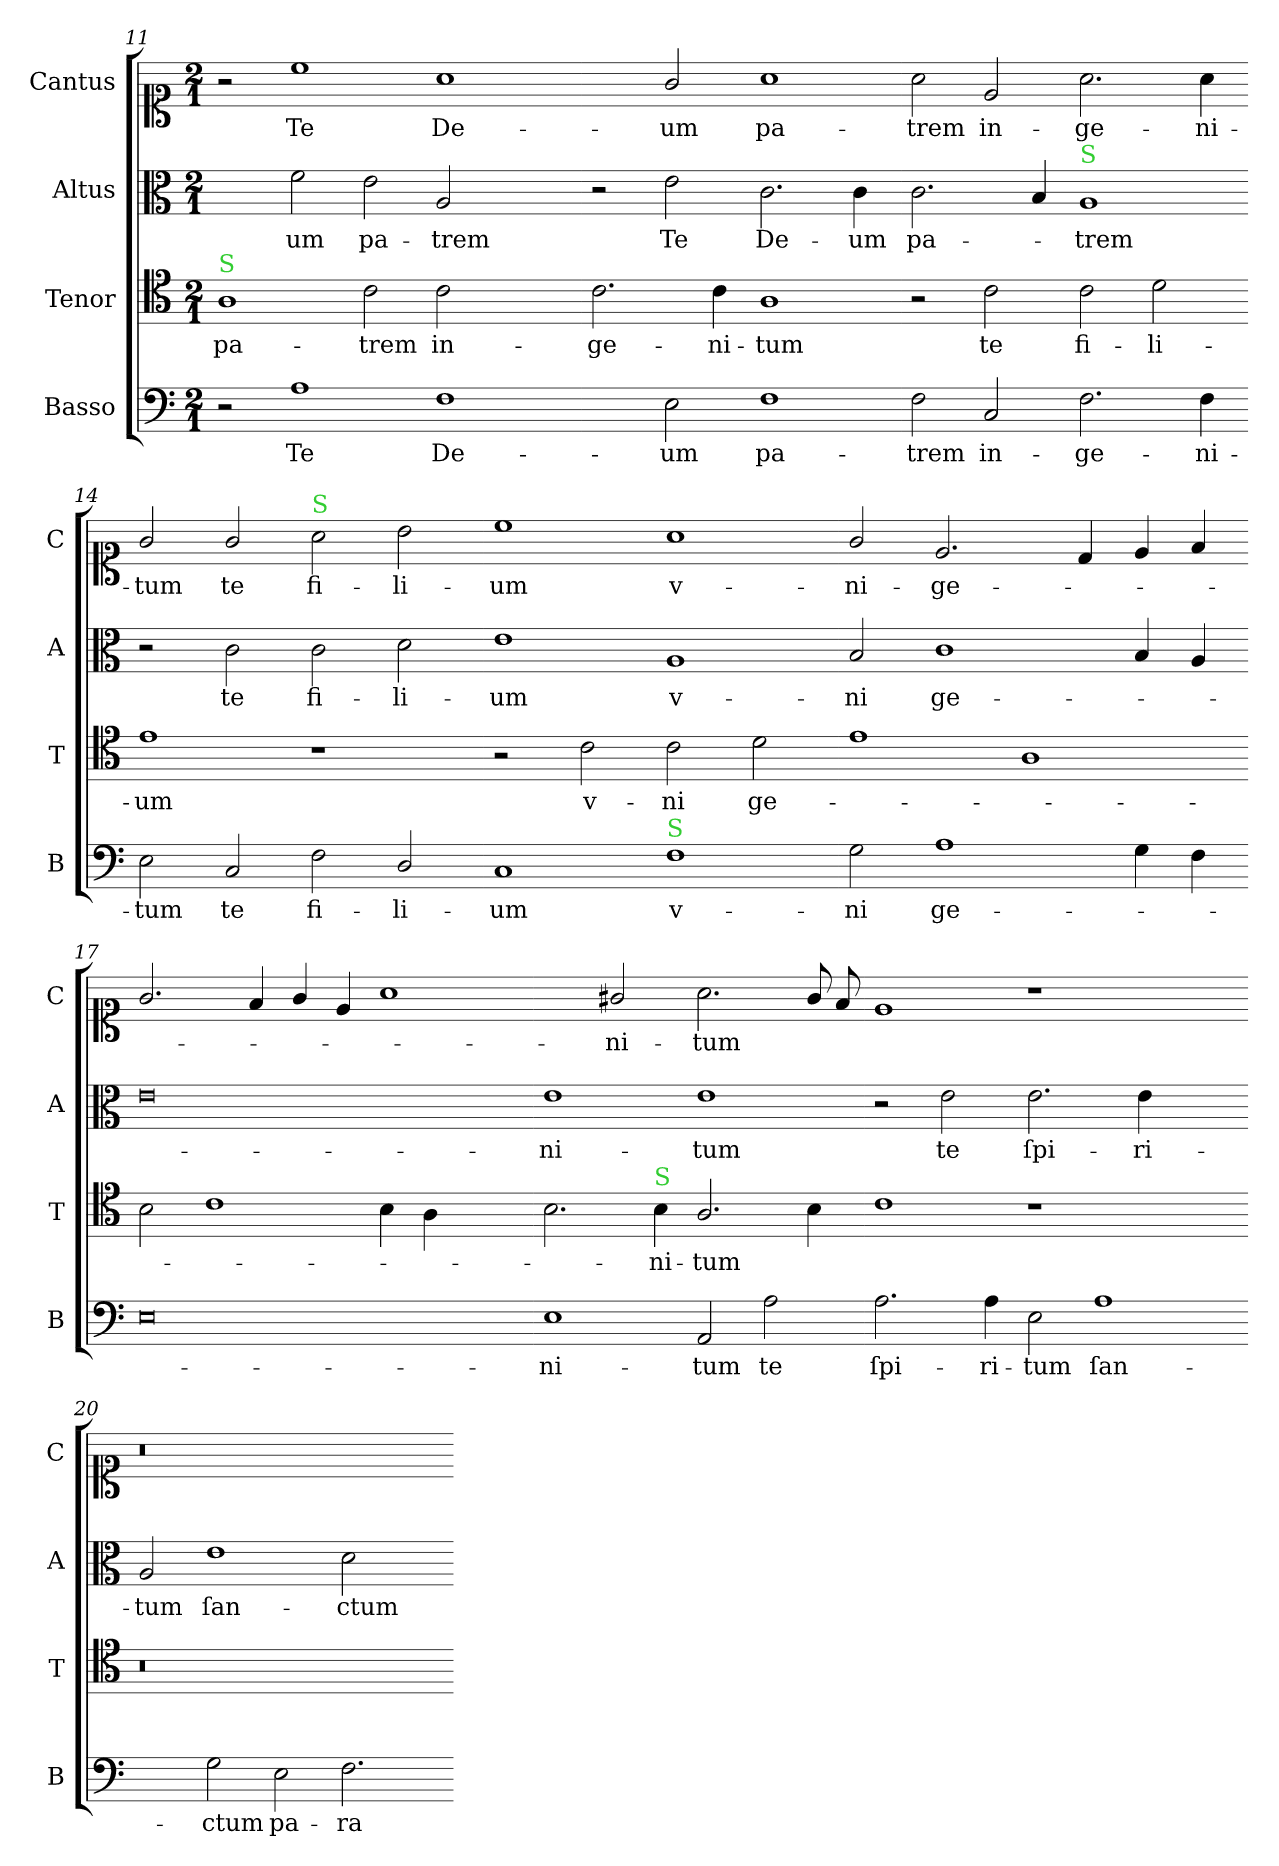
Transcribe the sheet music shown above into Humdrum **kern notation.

**kern	**text	**kern	**text	**kern	**text	**kern	**text
*part4	*part4	*part3	*part3	*part2	*part2	*part1	*part1
*staff4	*staff4	*staff3	*staff3	*staff2	*staff2	*staff1	*staff1
*I"Basso	*	*I"Tenor	*	*I"Altus	*	*I"Cantus	*
*I'B	*	*I'T	*	*I'A	*	*I'C	*
*clefF4	*	*clefC4	*	*clefC3	*	*clefC1	*
*k[]	*	*k[]	*	*k[]	*	*k[]	*
*C:	*	*C:	*	*C:	*	*C:	*
*M2/1	*	*M2/1	*	*M2/1	*	*M2/1	*
=11	=11	=11	=11	=11	=11	=11	=11
!	!	!LO:TX:a:color=limegreen:t=S	!	!	!	!	!
!	!	!	!LO:LY:i	!	!	!	!
2r	.	1A	pa-	2ryy	.	2r	.
!	!	!	!	!	!	!	!LO:LY:i
1A	Te	.	.	2f\	-um	1cc	Te
!	!	!	!LO:LY:i	!	!	!	!
.	.	2c\	-trem	2e\	pa-	.	.
!	!	!	!LO:LY:i	!	!	!	!LO:LY:i
1F\	De-	2c\	in-	2A/	-trem	1a\	De-
.	.	2ryy	.	2ryy	.	.	.
=12-	=12-	=12-	=12-	=12-	=12-	=12-	=12-
!	!	!	!LO:LY:i	!	!	!	!
2ryy	.	2.c\	-ge-	2r	.	2ryy	.
!	!	!	!	!	!LO:LY:i	!	!LO:LY:i
2E\	-um	.	.	2e\	Te	2g/	-um
!	!	!	!LO:LY:i	!	!	!	!
.	.	4c\	-ni-	.	.	.	.
!	!	!	!LO:LY:i	!	!LO:LY:i	!	!LO:LY:i
1F	pa-	1A	-tum	2.c\	De-	1a	pa-
!	!	!	!	!	!LO:LY:i	!	!
.	.	.	.	4c\	-um	.	.
=13-	=13-	=13-	=13-	=13-	=13-	=13-	=13-
!	!	!	!	!	!LO:LY:i	!	!LO:LY:i
2F\	-trem	2r	.	2.c\	pa-	2a\	-trem
!	!	!	!	!	!	!	!LO:LY:i
2C/	in-	2c\	te	.	.	2e/	in-
.	.	.	.	4B/	.	.	.
!	!	!	!	!LO:TX:a:color=limegreen:t=S	!	!	!
!	!	!	!	!	!LO:LY:i	!	!LO:LY:i
2.F\	-ge-	2c\	fi-	1A	-trem	2.a\	-ge-
.	.	2d\	-li-	.	.	.	.
!	!	!	!	!	!	!	!LO:LY:i
4F\	-ni-	.	.	.	.	4a\	-ni-
=14-	=14-	=14-	=14-	=14-	=14-	=14-	=14-
!	!	!	!	!	!	!	!LO:LY:i
2E\	-tum	1e	-um	2r	.	2g/	-tum
2C/	te	.	.	2c\	te	2g/	te
!	!	!	!	!	!	!LO:TX:a:color=limegreen:t=S	!
2F\	fi-	1r	.	2c\	fi-	2a\	fi-
2D/	-li-	.	.	2d\	-li-	2b\	-li-
=15-	=15-	=15-	=15-	=15-	=15-	=15-	=15-
1C	-um	2r	.	1e	-um	1cc	-um
.	.	2c\	v-	.	.	.	.
!LO:TX:a:color=limegreen:t=S	!	!	!	!	!	!	!
1F	v-	2c\	-ni	1A	v-	1a	v-
.	.	2d\	ge-	.	.	.	.
=16-	=16-	=16-	=16-	=16-	=16-	=16-	=16-
2G\	-ni	1e	.	2B/	-ni	2g/	-ni-
1A	ge-	.	.	1c	ge-	2.e/	-ge-
.	.	1A	.	.	.	.	.
.	.	.	.	.	.	4d/	.
4G\	.	.	.	4B/	.	4e/	.
4F\	.	.	.	4A/	.	4f/	.
=17-	=17-	=17-	=17-	=17-	=17-	=17-	=17-
0E	.	2B\	.	0e	.	2.g/	.
.	.	1c	.	.	.	.	.
.	.	.	.	.	.	4f/	.
.	.	.	.	.	.	4g/	.
.	.	.	.	.	.	4e/	.
.	.	4B\	.	.	.	1a\	.
.	.	4A\	.	.	.	.	.
2ryy	.	2ryy	.	2ryy	.	.	.
=18-	=18-	=18-	=18-	=18-	=18-	=18-	=18-
1E	-ni-	2.B\	.	1e	-ni-	2ryy	.
.	.	.	.	.	.	2g#X/	-ni-
!	!	!LO:TX:a:color=limegreen:t=S	!	!	!	!	!
.	.	4B\	-ni-	.	.	.	.
2AA/	-tum	2.A/	-tum	1e	-tum	2.a\	-tum
2A\	te	.	.	.	.	.	.
.	.	4B\	.	.	.	8g#/	.
.	.	.	.	.	.	8f/	.
=19-	=19-	=19-	=19-	=19-	=19-	=19-	=19-
2.A\	ſpi-	1c	.	2r	.	1e	.
.	.	.	.	2e\	te	.	.
4A\	-ri-	.	.	.	.	.	.
2E\	-tum	1r	.	2.e\	ſpi-	1r	.
1A\	ſan-	.	.	.	.	.	.
.	.	.	.	4e\	-ri-	.	.
.	.	2ryy	.	2ryy	.	2ryy	.
=20-	=20-	=20-	=20-	=20-	=20-	=20-	=20-
2ryy	.	0r	.	2A/	-tum	0r	.
2G\	-ctum	.	.	1e	ſan-	.	.
2E\	pa-	.	.	.	.	.	.
2.F\	-ra-	.	.	2d\	-ctum	.	.
.	.	4ryy	.	4ryy	.	4ryy	.
=-	=-	=-	=-	=-	=-	=-	=-
*-	*-	*-	*-	*-	*-	*-	*-
